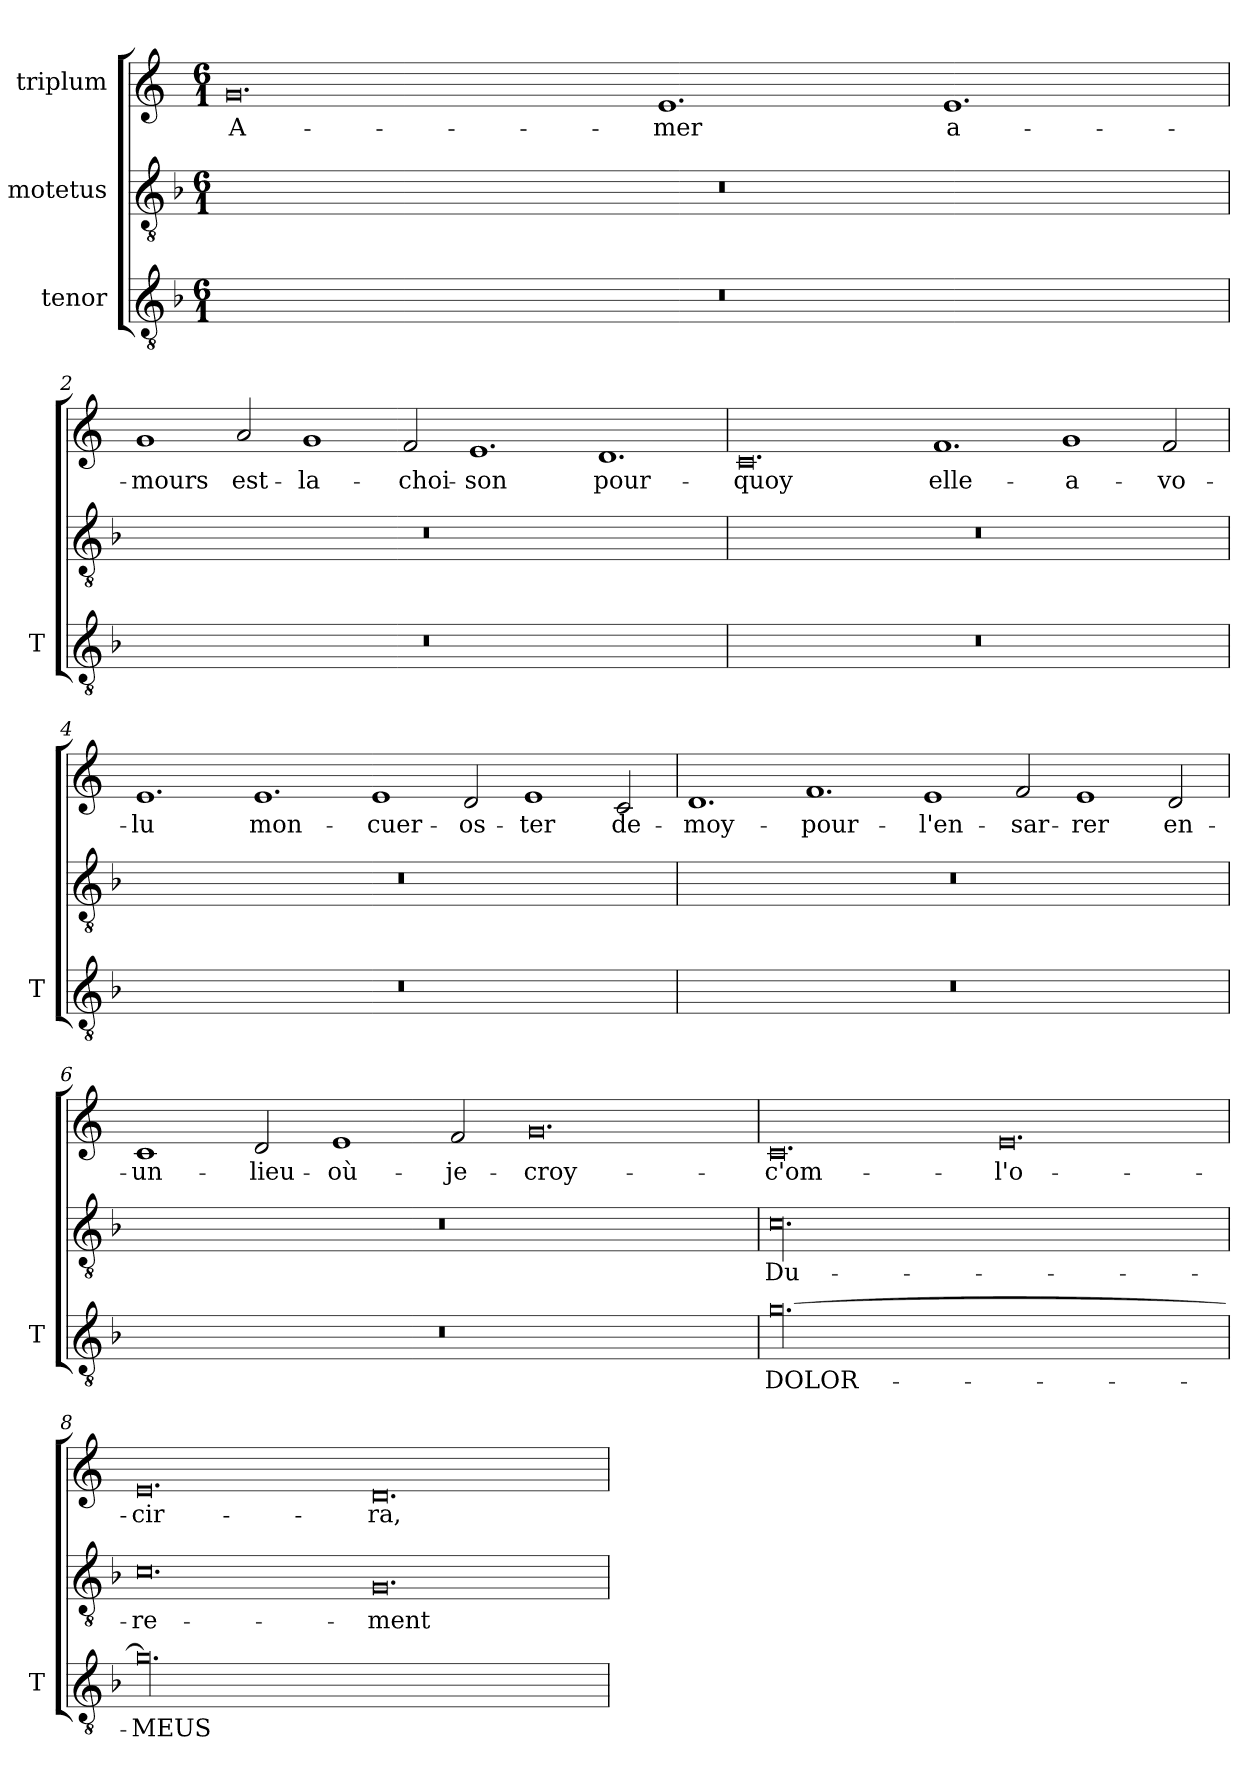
**kern	**text	**kern	**text	**kern	**text
*part3	*part3	*part2	*part2	*part1	*part1
*staff3	*staff3	*staff2	*staff2	*staff1	*staff1
*I"tenor	*	*I"motetus	*	*I"triplum	*
*I'T	*	*	*	*	*
*clefGv2	*	*clefGv2	*	*clefG2	*
*k[b-]	*	*k[b-]	*	*k[]	*
*F:	*	*F:	*	*C:	*
*M6/1	*	*M6/1	*	*M6/1	*
=1	=1	=1	=1	=1	=1
00.r	.	00.r	.	0.g/	A-
.	.	.	.	1.e/	-mer
.	.	.	.	1.e/	a-
=2	=2	=2	=2	=2	=2
00.r	.	00.r	.	1g/	-mours
.	.	.	.	2a/	est-
.	.	.	.	1g/	la-
.	.	.	.	2f/	choi-
.	.	.	.	1.e/	-son
.	.	.	.	1.d/	pour-
=3	=3	=3	=3	=3	=3
00.r	.	00.r	.	0.c/	-quoy
.	.	.	.	1.f/	elle-
.	.	.	.	1g/	a-
.	.	.	.	2f/	vo-
!!LO:LB:g=z
=4	=4	=4	=4	=4	=4
00.r	.	00.r	.	1.e/	-lu
.	.	.	.	1.e/	mon-
.	.	.	.	1e/	cuer-
.	.	.	.	2d/	os-
.	.	.	.	1e/	-ter
.	.	.	.	2c/	de-
=5	=5	=5	=5	=5	=5
00.r	.	00.r	.	1.d/	moy-
.	.	.	.	1.f/	pour-
.	.	.	.	1e/	l'en-
.	.	.	.	2f/	-sar-
.	.	.	.	1e/	-rer
.	.	.	.	2d/	en-
=6	=6	=6	=6	=6	=6
00.r	.	00.r	.	1c/	un-
.	.	.	.	2d/	lieu-
.	.	.	.	1e/	où-
.	.	.	.	2f/	je-
.	.	.	.	0.g/	croy-
=7	=7	=7	=7	=7	=7
[00.g\	DOLOR-	00.c\	Du-	0.c/	c'om-
.	.	.	.	0.e/	l'o-
!!LO:LB:g=z
=8	=8	=8	=8	=8	=8
00.g\]	MEUS-	0.c\	-re-	0.e/	-cir-
.	.	0.G/	-ment	0.d/	-ra,
=	=	=	=	=	=
*-	*-	*-	*-	*-	*-
